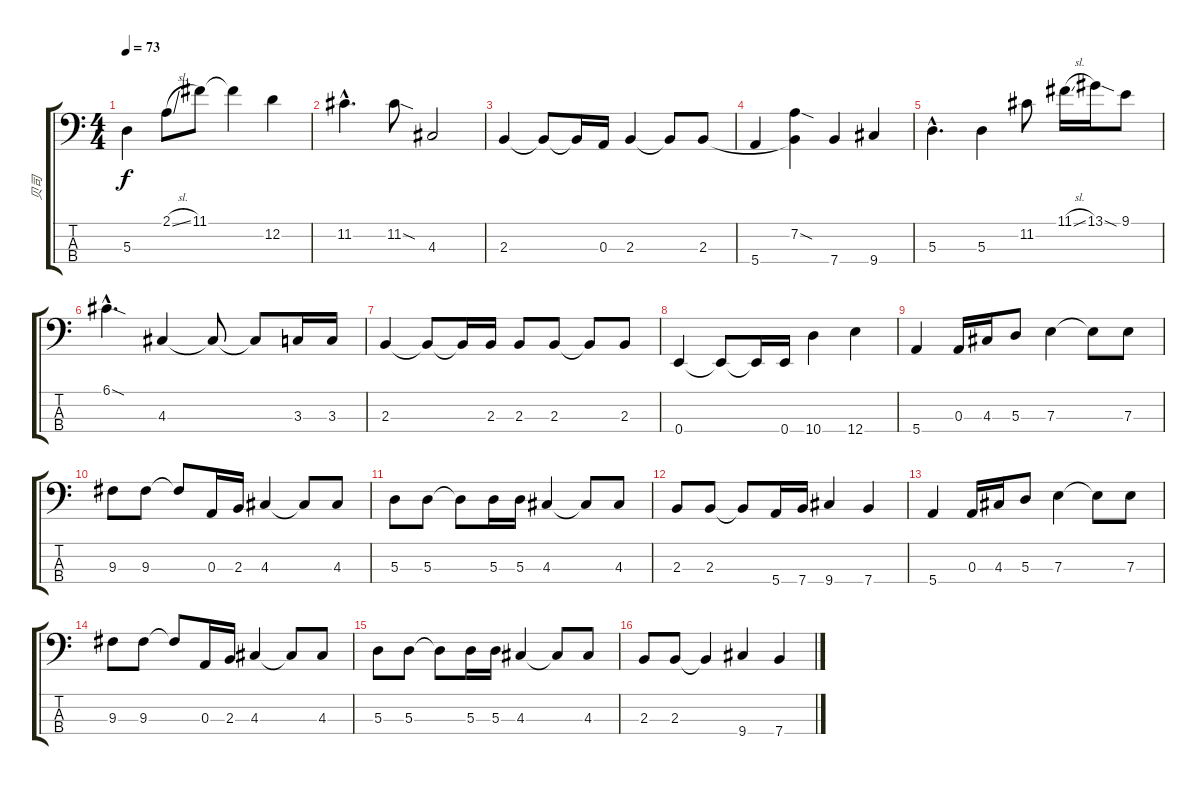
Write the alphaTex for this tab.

\track ("贝司" "贝司") {instrument electricbassfinger}
\staff {score tabs}
\tuning (G2 D2 A1 E1) {hide}
\ts (4 4)
\tempo 73
\clef f4
\ks c
5.3.4{dy f} 2.1{sl}.8 11.1.8 11.1{t}.4 12.2.4 |
11.2{hac}.4{d} 11.2{sod}.8 4.3.2 |
2.3.4 2.3{t}.8 2.3{t}.16 0.3.16 2.3.4 2.3{t}.8 2.3.8 |
5.4.4 (7.2{sod} 2.3{t}).4 7.4.4 9.4.4 |
5.3{hac}.4{d} 5.3.4 11.2.8 11.1{sl}.16 13.1{sod}.16 9.1.8 |
6.1{sod hac}.4{d} 4.3.4 4.3{t}.8 4.3{t}.8 3.3.16 3.3.16 |
2.3.4 2.3{t}.8 2.3{t}.16 2.3.16 2.3.8 2.3.8 2.3{t}.8 2.3.8 |
0.4.4 0.4{t}.8 0.4{t}.16 0.4.16 10.4.4 12.4.4 |
5.4.4 0.3.16 4.3.16 5.3.8 7.3.4 7.3{t}.8 7.3.8 |
9.3.8 9.3.8 9.3{t}.8 0.3.16 2.3.16 4.3.4 4.3{t}.8 4.3.8 |
5.3.8 5.3.8 5.3{t}.8 5.3.16 5.3.16 4.3.4 4.3{t}.8 4.3.8 |
2.3.8 2.3.8 2.3{t}.8 5.4.16 7.4.16 9.4.4 7.4.4 |
5.4.4 0.3.16 4.3.16 5.3.8 7.3.4 7.3{t}.8 7.3.8 |
9.3.8 9.3.8 9.3{t}.8 0.3.16 2.3.16 4.3.4 4.3{t}.8 4.3.8 |
5.3.8 5.3.8 5.3{t}.8 5.3.16 5.3.16 4.3.4 4.3{t}.8 4.3.8 |
2.3.8 2.3.8 2.3{t}.4 9.4.4 7.4.4
